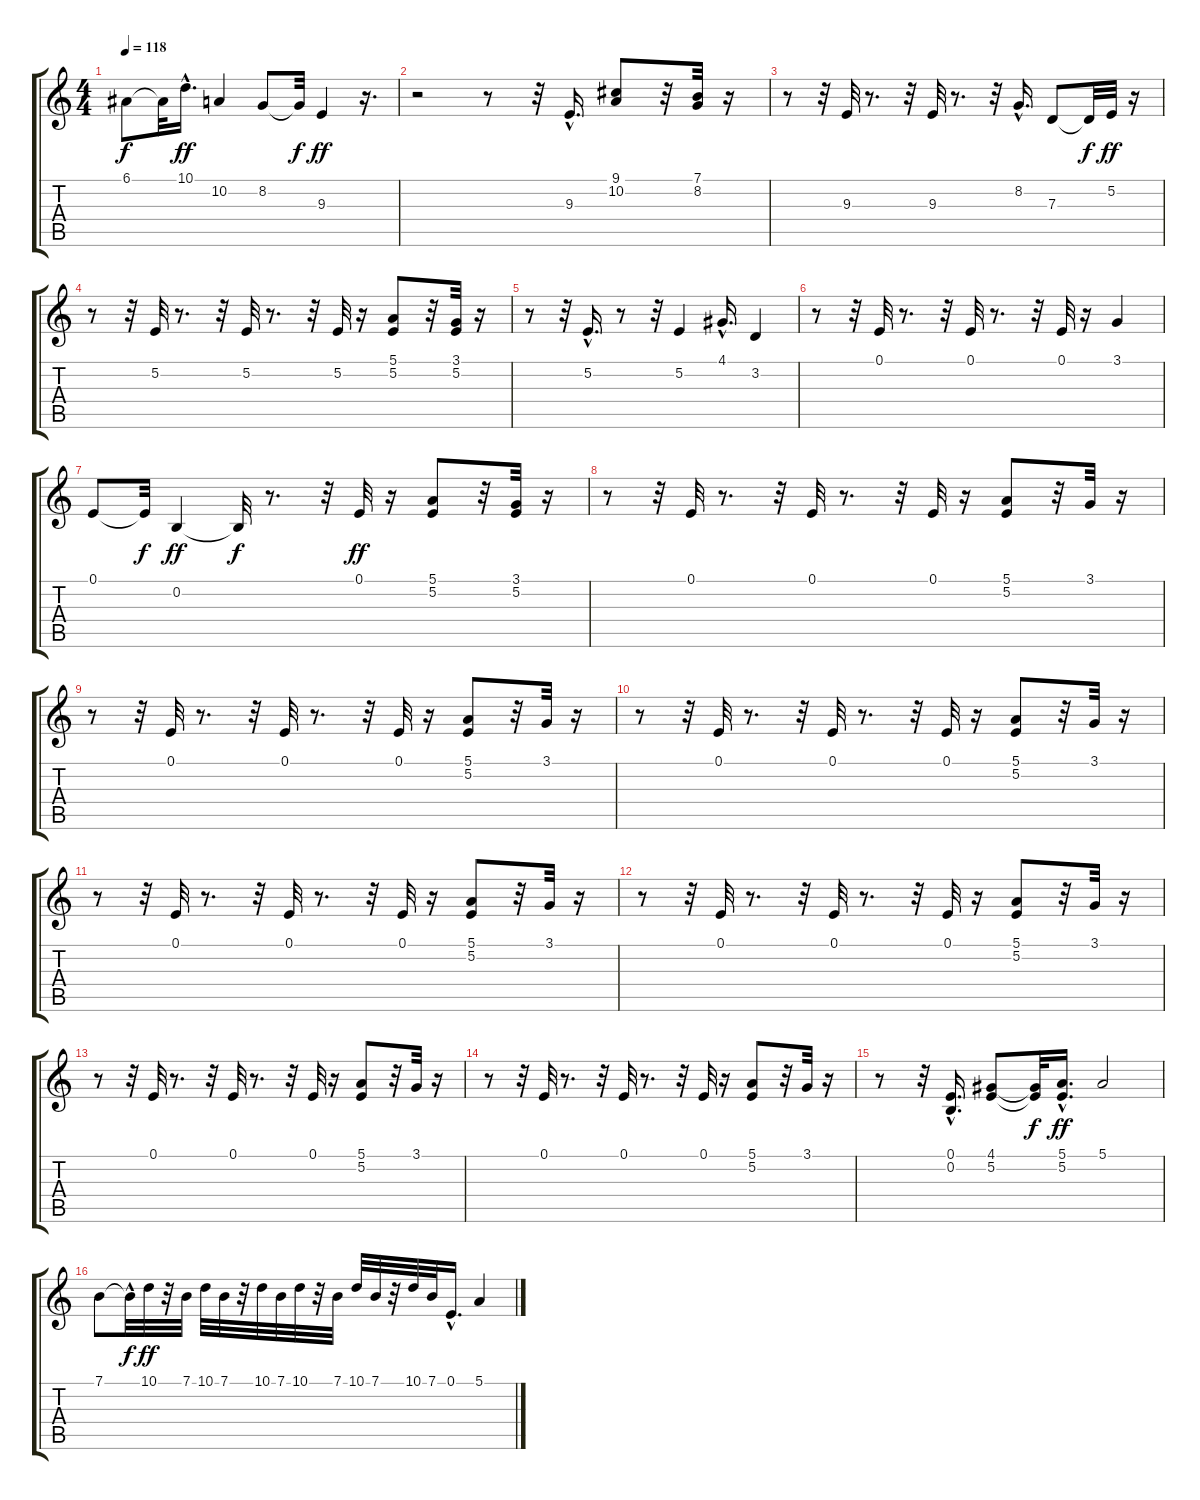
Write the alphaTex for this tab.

\track "" {instrument harmonica}
\staff {score tabs}
\tuning (E4 B3 G3 D3 A2 E2) {hide}
\ts (4 4)
\tempo 118
\clef g2
\ks c
6.1{t}.8{dy f} 6.1{t}.32 10.1{hac}.16{d dy ff} 10.2.4 8.2.8 8.2{t}.32{dy f} 9.3.4{dy ff} r.16{d} |
r.2 r.8 r.32 9.3{hac}.16{d} (9.1 10.2).8 r.32 (7.1 8.2).32 r.16 |
r.8 r.32 9.3.32{volume 12} r.8{d} r.32 9.3.32 r.8{d} r.32 8.2{hac}.16{d} 7.3.8 7.3{t}.32{dy f} 5.2.32{dy ff} r.16 |
r.8 r.32 5.2.32 r.8{d} r.32 5.2.32 r.8{d} r.32 5.2.32 r.16 (5.1 5.2).8 r.32 (3.1 5.2).32 r.16 |
r.8 r.32 5.2{hac}.16{d} r.8 r.32 5.2.4 4.1{hac}.16{d} 3.2.4 |
r.8 r.32 0.1.32 r.8{d} r.32 0.1.32 r.8{d} r.32 0.1.32 r.16 3.1.4 |
0.1.8 0.1{t}.32{dy f} 0.2.4{dy ff} 0.2{t}.32{dy f} r.8{d} r.32 0.1.32{dy ff} r.16 (5.1 5.2).8 r.32 (3.1 5.2).32 r.16 |
r.8 r.32 0.1.32 r.8{d} r.32 0.1.32 r.8{d} r.32 0.1.32 r.16 (5.1 5.2).8 r.32 3.1.32 r.16 |
r.8 r.32 0.1.32 r.8{d} r.32 0.1.32 r.8{d} r.32 0.1.32 r.16 (5.1 5.2).8 r.32 3.1.32 r.16 |
r.8 r.32 0.1.32 r.8{d} r.32 0.1.32 r.8{d} r.32 0.1.32 r.16 (5.1 5.2).8 r.32 3.1.32 r.16 |
r.8 r.32 0.1.32 r.8{d} r.32 0.1.32 r.8{d} r.32 0.1.32 r.16 (5.1 5.2).8 r.32 3.1.32 r.16 |
r.8 r.32 0.1.32 r.8{d} r.32 0.1.32 r.8{d} r.32 0.1.32 r.16 (5.1 5.2).8 r.32 3.1.32 r.16 |
r.8 r.32 0.1.32 r.8{d} r.32 0.1.32 r.8{d} r.32 0.1.32 r.16 (5.1 5.2).8 r.32 3.1.32 r.16 |
r.8 r.32 0.1.32 r.8{d} r.32 0.1.32 r.8{d} r.32 0.1.32 r.16 (5.1 5.2).8 r.32 3.1.32 r.16 |
r.8 r.32 (0.1{hac} 0.2{hac}).16{d volume 14} (4.1 5.2).8 (4.1{t} 5.2{t}).32{dy f} (5.1{hac} 5.2{hac}).16{d dy ff} 5.1.2 |
7.1.8 7.1{hac t}.32{dy f} 10.1.32{dy ff} r.32 7.1.32 10.1.32 7.1.32 r.32 10.1.32 7.1.32 10.1.32 r.32 7.1.32 10.1.32 7.1.32 r.32 10.1.32 7.1.32 0.1{hac}.16{d} 5.1.4
